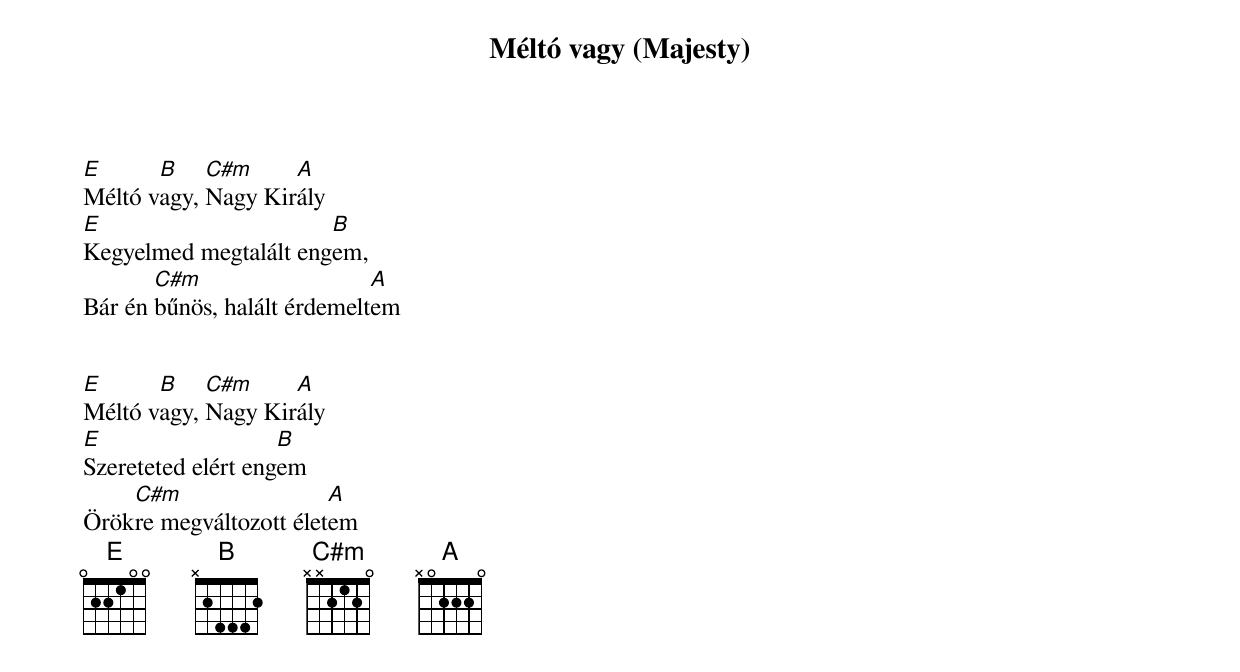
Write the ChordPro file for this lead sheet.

{title: Méltó vagy (Majesty)}
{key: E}
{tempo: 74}
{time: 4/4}
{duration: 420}




[E]Méltó v[B]agy, [C#m]Nagy Kir[A]ály
[E]Kegyelmed megtalált eng[B]em,
Bár én [C#m]bűnös, halált érdemelt[A]em


[E]Méltó v[B]agy, [C#m]Nagy Kir[A]ály
[E]Szereteted elért eng[B]em
Örök[C#m]re megváltozott élet[A]em
